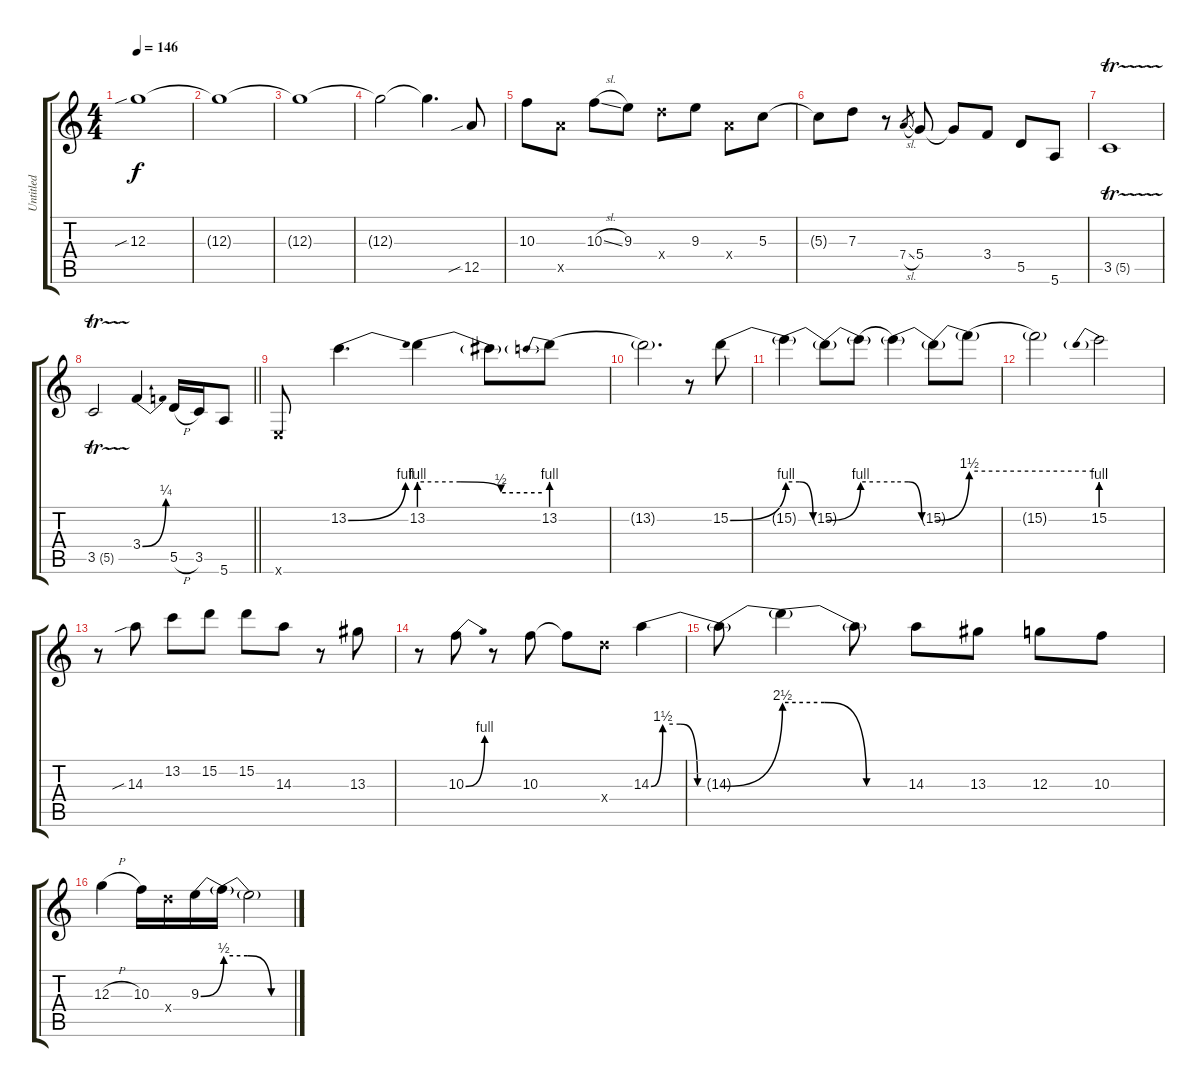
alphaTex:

\track ("Untitled" "Untitled") {instrument overdrivenguitar}
\staff {score tabs}
\tuning (E4 B3 G3 D3 A2 E2) {hide}
\ts (4 4)
\tempo 146
\clef g2
\ks c
12.3{sib}.1{dy f} |
12.3{t}.1 |
12.3{t}.1 |
12.3{t}.2 12.3{t}.4{d} 12.5{sib}.8 |
10.3.8 12.5{x}.8 10.3{sl}.8 9.3.8 12.4{x}.8 9.3.8 7.4{x}.8 5.3.8 |
5.3{t}.8 7.3.8 r.8 7.4{sl}.8{gr} 5.4.8 5.4{t}.8 3.4.8 5.5.8 5.6.8 |
3.5{tr (5 32)}.1 |
\barLineRight lightlight
3.5{tr (5 32)}.2 3.4{be (bend 0 0 60 1)}.4 5.5{h}.16 3.5.16 5.6.8 |
0.6{x}.8 13.2{be (bend 0 0 60 4)}.4{d} 13.2{be (custom 0 4 20 4 40 2 60 2)}.4 13.2{t}.8 13.2{be (prebend 0 4 60 4)}.8 |
13.2{t}.2{d} r.8 15.2{be (bend 0 0 60 4)}.8 |
15.2{be (custom 0 4 20 4 40 0 60 0) t}.4 15.2{be (bend 0 0 60 4) t}.8 15.2{be (hold 0 4 60 4) t}.8 15.2{be (custom 0 4 20 4 40 0 60 0) t}.4 15.2{be (bend 0 0 60 6) t}.8 15.2{be (hold 0 6 60 6) t}.8 |
15.2{t}.2 15.2{be (prebend 0 4 60 4)}.2 |
r.8 14.3{sib}.8 13.2.8 15.2.8 15.2.8 14.3.8 r.8 13.3.8 |
r.8 10.3{be (bend 0 0 60 4)}.8 r.8 10.3.8 10.3{t}.8 12.4{x}.8 14.3{be (custom 0 0 10 6 25 6 40 0 60 0)}.4 |
14.3{be (bend 0 0 60 10) t}.8 14.3{be (custom 0 10 20 10 40 0 60 0) t}.4 14.3{t}.8 14.3.8 13.3.8 12.3.8 10.3.8 |
12.3{h}.4 10.3.16 12.4{x}.16 9.3{be (bend 0 0 60 2)}.16 9.3{be (custom 0 2 20 2 40 0 60 0) t}.16 9.3{t}.2
